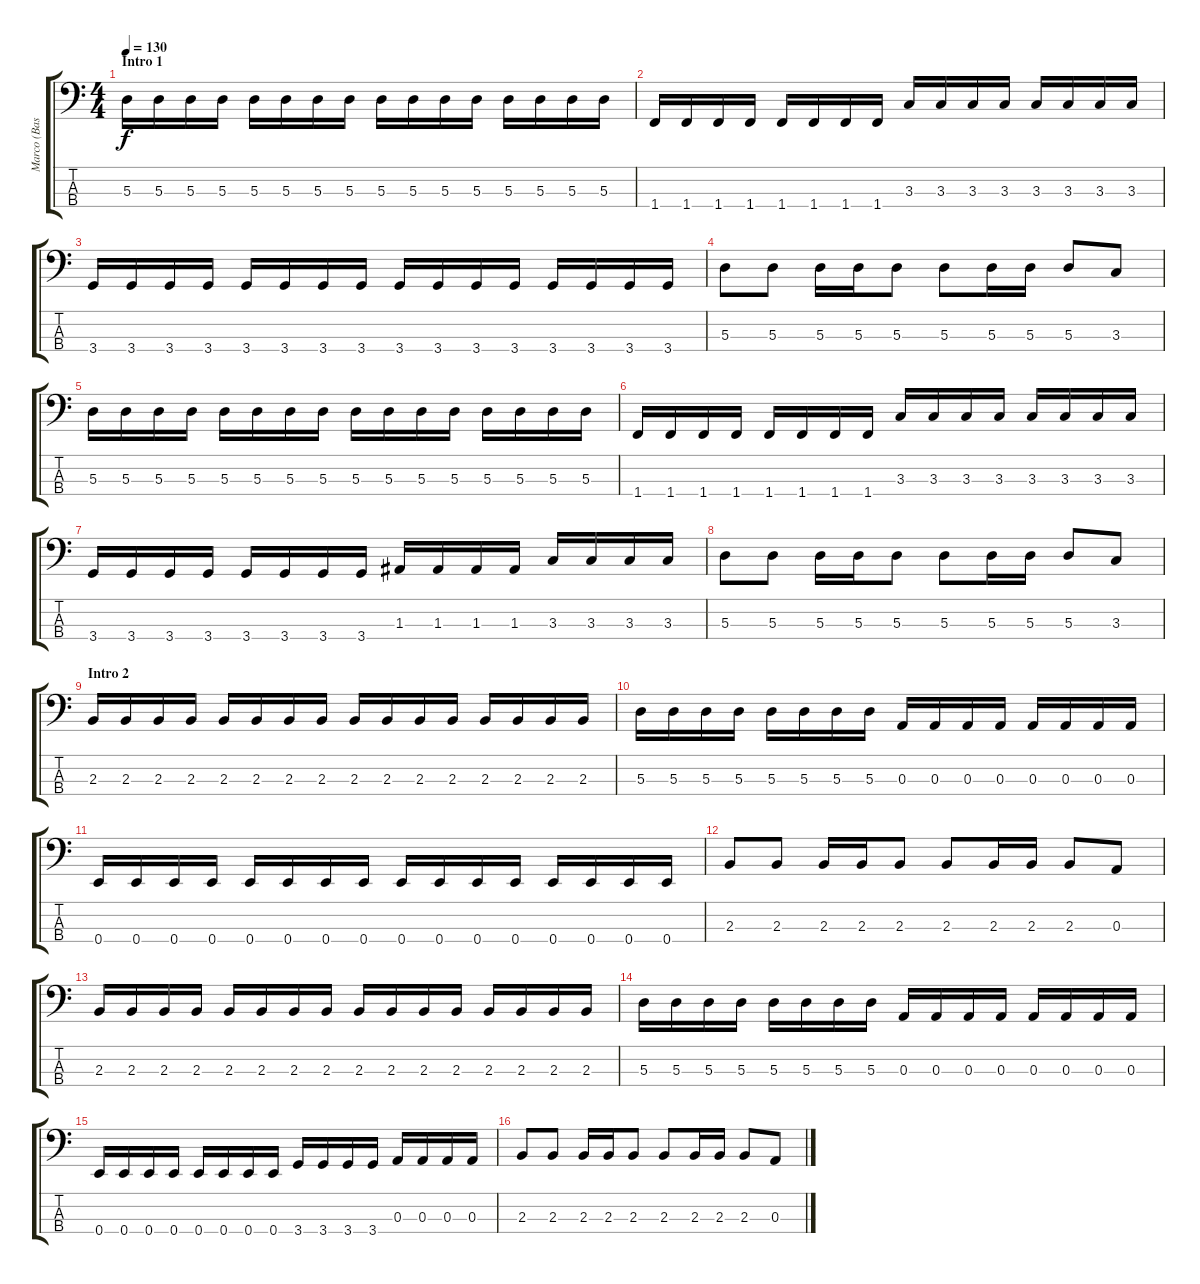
\track ("Marco (Bass)" "Marco (Bas") {instrument electricbassfinger}
\staff {score tabs}
\tuning (G2 D2 A1 E1) {hide}
\ts (4 4)
\section ("" "Intro 1")
\tempo 130
\clef f4
\ks c
5.3.16{dy f instrument electricbassfinger} 5.3.16 5.3.16 5.3.16 5.3.16 5.3.16 5.3.16 5.3.16 5.3.16 5.3.16 5.3.16 5.3.16 5.3.16 5.3.16 5.3.16 5.3.16 |
1.4.16 1.4.16 1.4.16 1.4.16 1.4.16 1.4.16 1.4.16 1.4.16 3.3.16 3.3.16 3.3.16 3.3.16 3.3.16 3.3.16 3.3.16 3.3.16 |
3.4.16 3.4.16 3.4.16 3.4.16 3.4.16 3.4.16 3.4.16 3.4.16 3.4.16 3.4.16 3.4.16 3.4.16 3.4.16 3.4.16 3.4.16 3.4.16 |
5.3.8 5.3.8 5.3.16 5.3.16 5.3.8 5.3.8 5.3.16 5.3.16 5.3.8 3.3.8 |
5.3.16 5.3.16 5.3.16 5.3.16 5.3.16 5.3.16 5.3.16 5.3.16 5.3.16 5.3.16 5.3.16 5.3.16 5.3.16 5.3.16 5.3.16 5.3.16 |
1.4.16 1.4.16 1.4.16 1.4.16 1.4.16 1.4.16 1.4.16 1.4.16 3.3.16 3.3.16 3.3.16 3.3.16 3.3.16 3.3.16 3.3.16 3.3.16 |
3.4.16 3.4.16 3.4.16 3.4.16 3.4.16 3.4.16 3.4.16 3.4.16 1.3.16 1.3.16 1.3.16 1.3.16 3.3.16 3.3.16 3.3.16 3.3.16 |
5.3.8 5.3.8 5.3.16 5.3.16 5.3.8 5.3.8 5.3.16 5.3.16 5.3.8 3.3.8 |
\section ("" "Intro 2")
2.3.16 2.3.16 2.3.16 2.3.16 2.3.16 2.3.16 2.3.16 2.3.16 2.3.16 2.3.16 2.3.16 2.3.16 2.3.16 2.3.16 2.3.16 2.3.16 |
5.3.16 5.3.16 5.3.16 5.3.16 5.3.16 5.3.16 5.3.16 5.3.16 0.3.16 0.3.16 0.3.16 0.3.16 0.3.16 0.3.16 0.3.16 0.3.16 |
0.4.16 0.4.16 0.4.16 0.4.16 0.4.16 0.4.16 0.4.16 0.4.16 0.4.16 0.4.16 0.4.16 0.4.16 0.4.16 0.4.16 0.4.16 0.4.16 |
2.3.8 2.3.8 2.3.16 2.3.16 2.3.8 2.3.8 2.3.16 2.3.16 2.3.8 0.3.8 |
2.3.16 2.3.16 2.3.16 2.3.16 2.3.16 2.3.16 2.3.16 2.3.16 2.3.16 2.3.16 2.3.16 2.3.16 2.3.16 2.3.16 2.3.16 2.3.16 |
5.3.16 5.3.16 5.3.16 5.3.16 5.3.16 5.3.16 5.3.16 5.3.16 0.3.16 0.3.16 0.3.16 0.3.16 0.3.16 0.3.16 0.3.16 0.3.16 |
0.4.16 0.4.16 0.4.16 0.4.16 0.4.16 0.4.16 0.4.16 0.4.16 3.4.16 3.4.16 3.4.16 3.4.16 0.3.16 0.3.16 0.3.16 0.3.16 |
2.3.8 2.3.8 2.3.16 2.3.16 2.3.8 2.3.8 2.3.16 2.3.16 2.3.8 0.3.8
